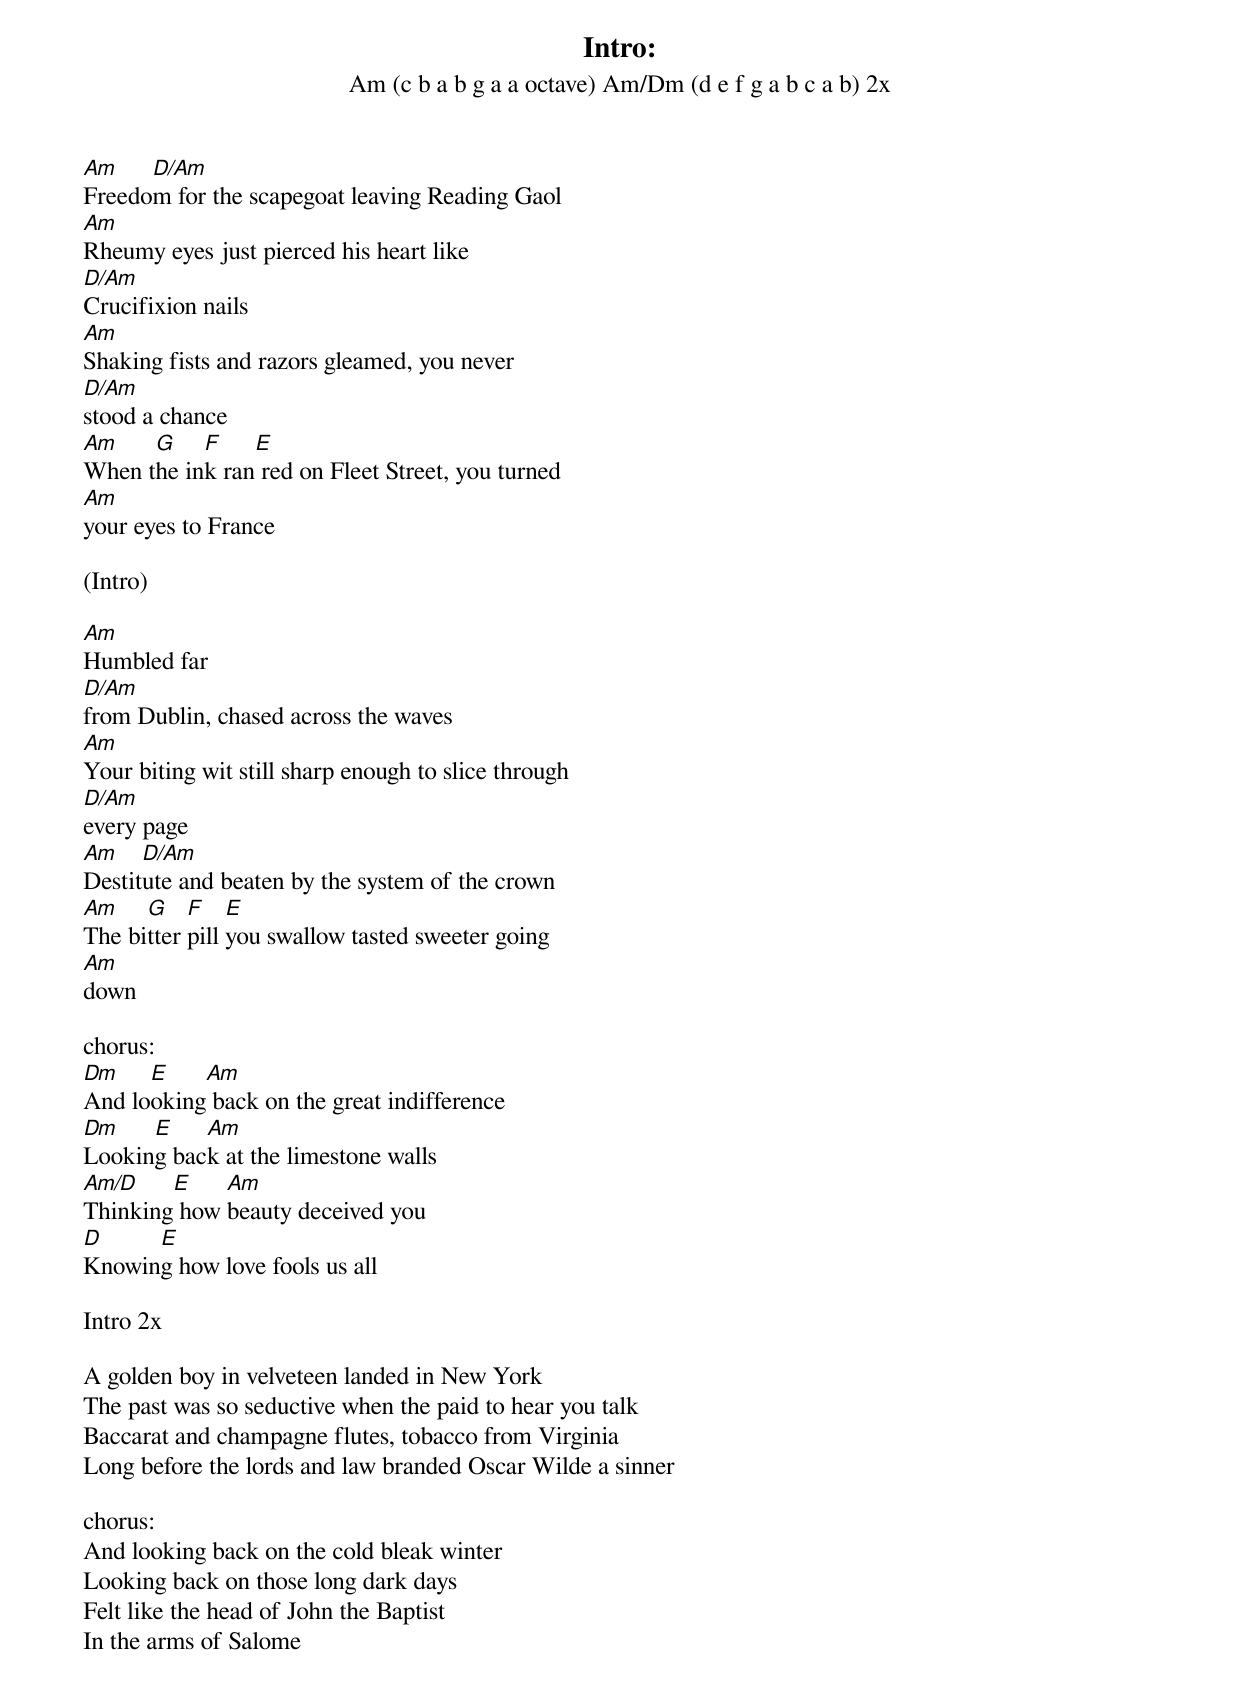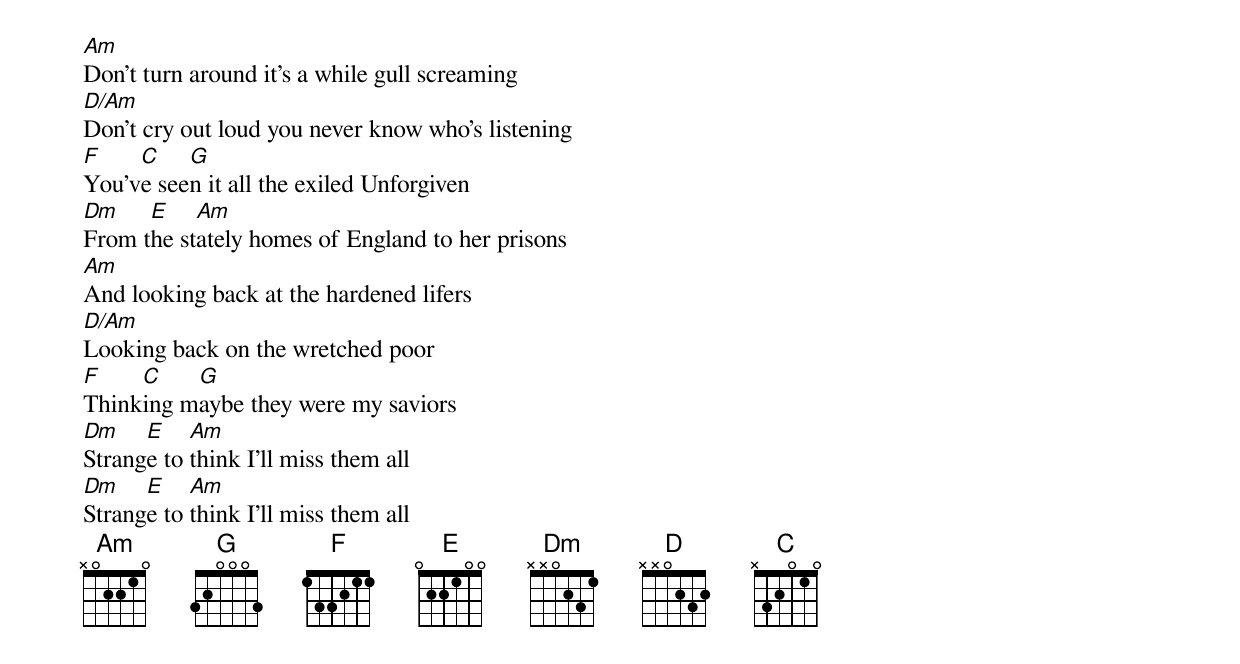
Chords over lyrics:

Intro:
Am (c b a b g a a octave) Am/Dm (d e f g a b c a b) 2x

Am    D/Am
Freedom for the scapegoat leaving Reading Gaol
Am
Rheumy eyes just pierced his heart like
D/Am
Crucifixion nails
Am
Shaking fists and razors gleamed, you never
D/Am
stood a chance
Am    G    F    E
When the ink ran red on Fleet Street, you turned
Am
your eyes to France

(Intro)

Am
Humbled far
D/Am
from Dublin, chased across the waves
Am
Your biting wit still sharp enough to slice through
D/Am
every page
Am    D/Am
Destitute and beaten by the system of the crown
Am    G    F    E
The bitter pill you swallow tasted sweeter going
Am
down

chorus:
Dm    E    Am
And looking back on the great indifference
Dm    E    Am
Looking back at the limestone walls
Am/D    E    Am
Thinking how beauty deceived you
D     E
Knowing how love fools us all

Intro 2x

A golden boy in velveteen landed in New York
The past was so seductive when the paid to hear you talk
Baccarat and champagne flutes, tobacco from Virginia
Long before the lords and law branded Oscar Wilde a sinner

chorus:
And looking back on the cold bleak winter
Looking back on those long dark days
Felt like the head of John the Baptist
In the arms of Salome

Am
Don't turn around it's a while gull screaming
D/Am
Don't cry out loud you never know who's listening
F    C    G
You've seen it all the exiled Unforgiven
Dm    E    Am
From the stately homes of England to her prisons
Am
And looking back at the hardened lifers
D/Am
Looking back on the wretched poor
F    C    G
Thinking maybe they were my saviors
Dm    E    Am
Strange to think I'll miss them all
Dm    E    Am
Strange to think I'll miss them all
